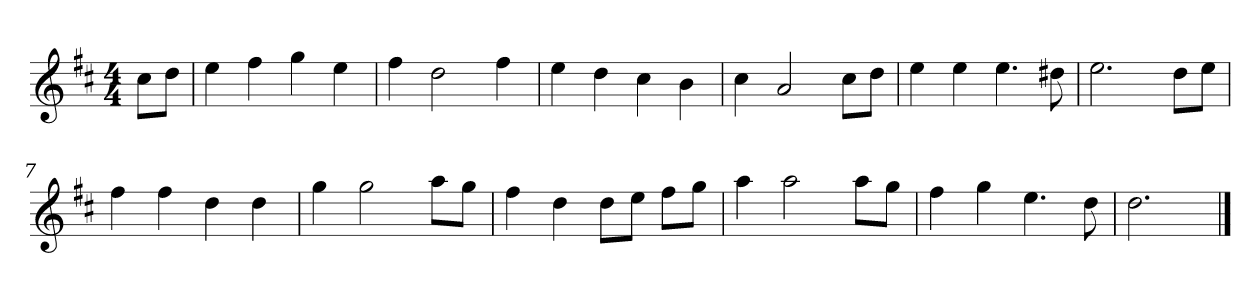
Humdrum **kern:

**kern
*part1
*staff1
*k[f#c#]
*M4/4
*MM120
=
8cc#L
8ddJ
=1
4ee
4ff#
4gg
4ee
=2
4ff#
2dd
4ff#
=3
4ee
4dd
4cc#
4b
=4
4cc#
2a
8cc#L
8ddJ
=5
4ee
4ee
4.ee
8dd#X
=6
2.ee
8ddL
8eeJ
=7
4ff#
4ff#
4dd
4dd
=8
4gg
2gg
8aaL
8ggJ
=9
4ff#
4dd
8ddL
8eeJ
8ff#L
8ggJ
=10
4aa
2aa
8aaL
8ggJ
=11
4ff#
4gg
4.ee
8dd
=12
2.dd
==
*-
